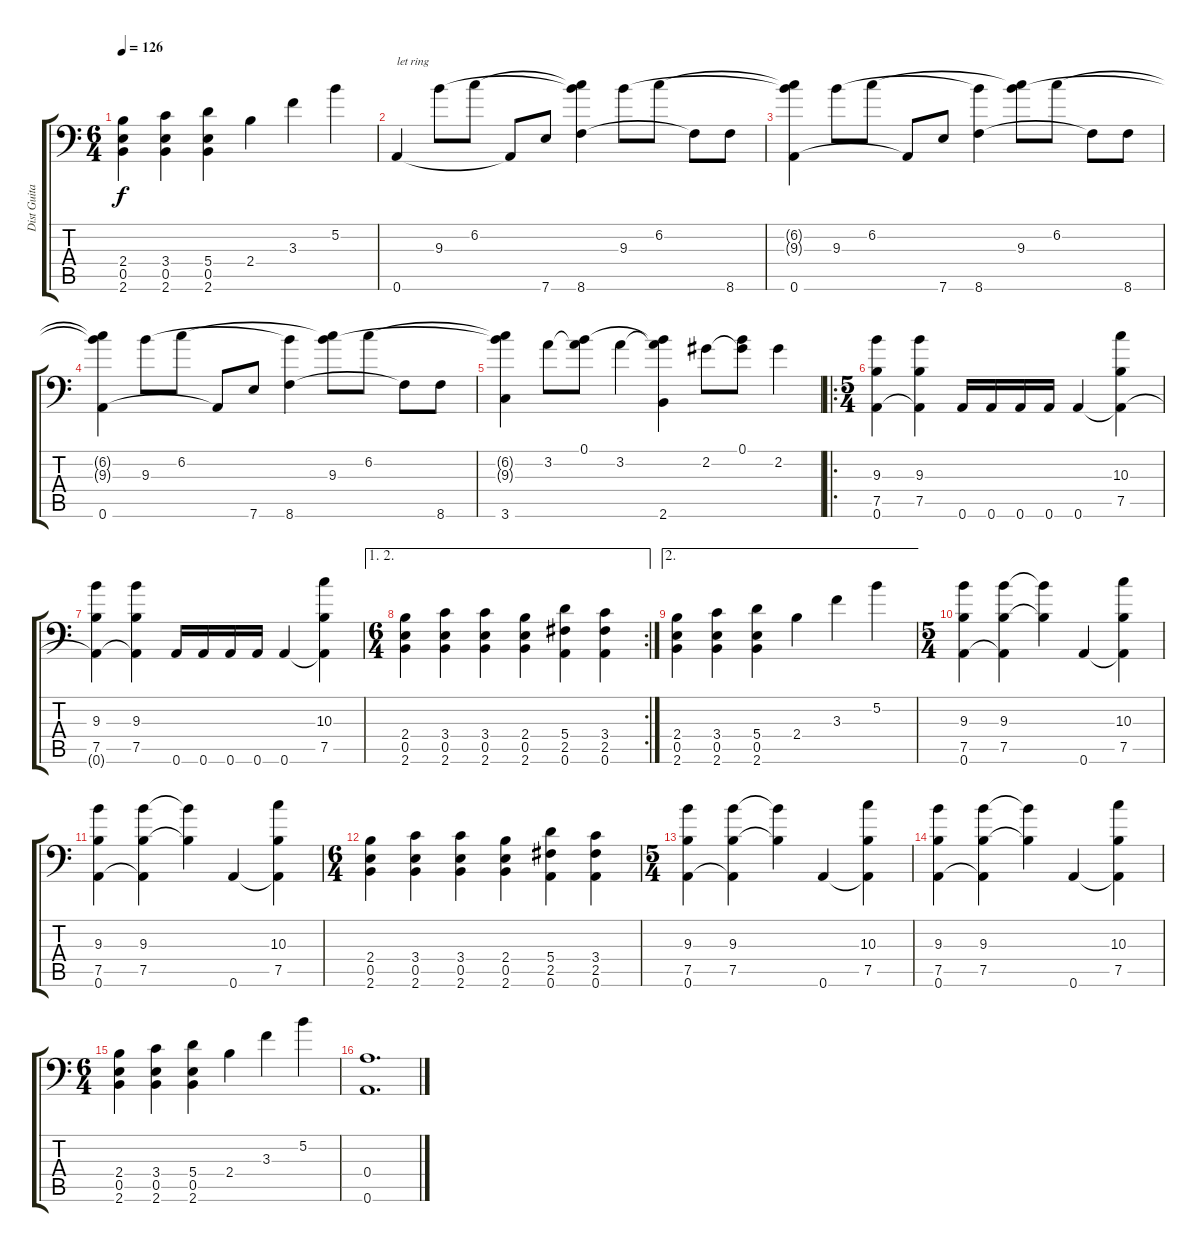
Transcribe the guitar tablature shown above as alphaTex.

\track ("Dist Guitar" "Dist Guita") {instrument distortionguitar}
\staff {score tabs}
\tuning (B3 Gb3 D3 A2 E2 A1) {hide}
\ts (6 4)
\tempo 126
\clef f4
\ks c
(2.4 0.5 2.6).4{dy f} (3.4 0.5 2.6).4 (5.4 0.5 2.6).4 2.4.4 3.3.4 5.2.4 |
0.6.4{txt "let ring"} 9.3.8 6.2.8 0.6{t}.8 7.6.8 (6.2{t} 9.3{t} 8.6).4 9.3.8 6.2.8 8.6{t}.8 8.6.8 |
(6.2{t} 9.3{t} 0.6).4 9.3.8 6.2.8 0.6{t}.8 7.6.8 (9.3{t} 8.6).4 (6.2{t} 9.3).8 6.2.8 8.6{t}.8 8.6.8 |
(6.2{t} 9.3{t} 0.6).4 9.3.8 6.2.8 0.6{t}.8 7.6.8 (9.3{t} 8.6).4 (6.2{t} 9.3).8 6.2.8 8.6{t}.8 8.6.8 |
(6.2{t} 9.3{t} 3.6).4 3.2.8 (0.1 3.2{t}).8 3.2.4 (0.1{t} 3.2{t} 2.6).4 2.2.8 (0.1 2.2{t}).8 2.2.4 |
\ro
\ts (5 4)
(9.3 7.5 0.6).4 (9.3 7.5 0.6{t}).4 0.6.16 0.6.16 0.6.16 0.6.16 0.6.4 (10.3 7.5 0.6{t}).4 |
(9.3 7.5 0.6{t}).4 (9.3 7.5 0.6{t}).4 0.6.16 0.6.16 0.6.16 0.6.16 0.6.4 (10.3 7.5 0.6{t}).4 |
\ae (1 2)
\rc 2
\ts (6 4)
(2.4 0.5 2.6).4 (3.4 0.5 2.6).4 (3.4 0.5 2.6).4 (2.4 0.5 2.6).4 (5.4 2.5 0.6).4 (3.4 2.5 0.6).4 |
\ae 2
(2.4 0.5 2.6).4 (3.4 0.5 2.6).4 (5.4 0.5 2.6).4 2.4.4 3.3.4 5.2.4 |
\ts (5 4)
(9.3 7.5 0.6).4 (9.3 7.5 0.6{t}).4 (9.3{t} 7.5{t}).4 0.6.4 (10.3 7.5 0.6{t}).4 |
(9.3 7.5 0.6).4 (9.3 7.5 0.6{t}).4 (9.3{t} 7.5{t}).4 0.6.4 (10.3 7.5 0.6{t}).4 |
\ts (6 4)
(2.4 0.5 2.6).4 (3.4 0.5 2.6).4 (3.4 0.5 2.6).4 (2.4 0.5 2.6).4 (5.4 2.5 0.6).4 (3.4 2.5 0.6).4 |
\ts (5 4)
(9.3 7.5 0.6).4 (9.3 7.5 0.6{t}).4 (9.3{t} 7.5{t}).4 0.6.4 (10.3 7.5 0.6{t}).4 |
(9.3 7.5 0.6).4 (9.3 7.5 0.6{t}).4 (9.3{t} 7.5{t}).4 0.6.4 (10.3 7.5 0.6{t}).4 |
\ts (6 4)
(2.4 0.5 2.6).4 (3.4 0.5 2.6).4 (5.4 0.5 2.6).4 2.4.4 3.3.4 5.2.4 |
(0.4 0.6).1{d}
